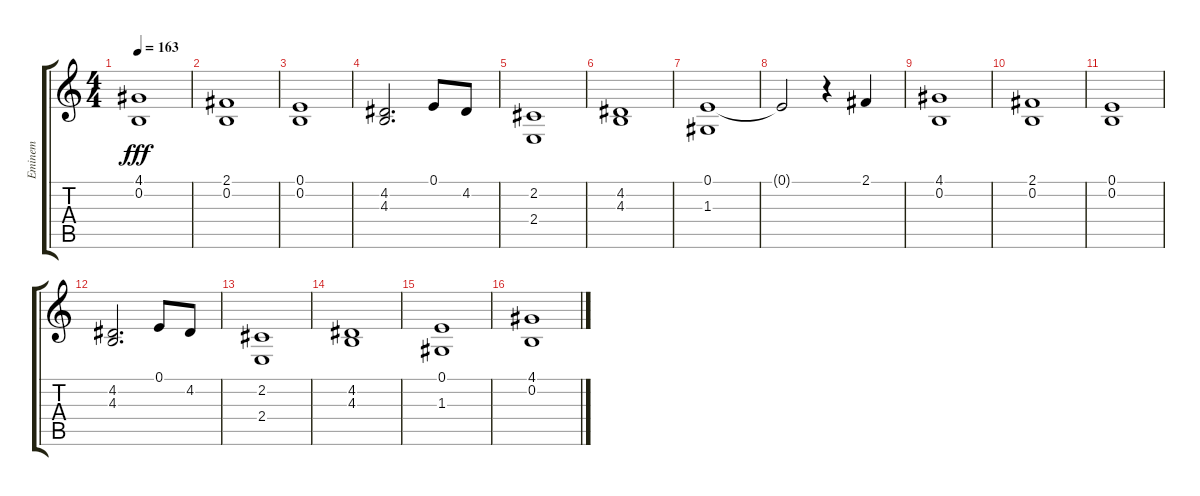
\track ("Eminem" "Eminem") {instrument acousticgrandpiano}
\staff {score tabs}
\tuning (E4 B3 G3 D3 A2 E2) {hide}
\ts (4 4)
\tempo 163
\clef g2
\ks c
(4.1 0.2).1{dy fff} |
(2.1 0.2).1 |
(0.1 0.2).1 |
(4.2 4.3).2{d} 0.1.8 4.2.8 |
(2.2 2.4).1 |
(4.2 4.3).1 |
(0.1 1.3).1 |
0.1{t}.2 r.4 2.1.4 |
(4.1 0.2).1 |
(2.1 0.2).1 |
(0.1 0.2).1 |
(4.2 4.3).2{d} 0.1.8 4.2.8 |
(2.2 2.4).1 |
(4.2 4.3).1 |
(0.1 1.3).1 |
(4.1 0.2).1
